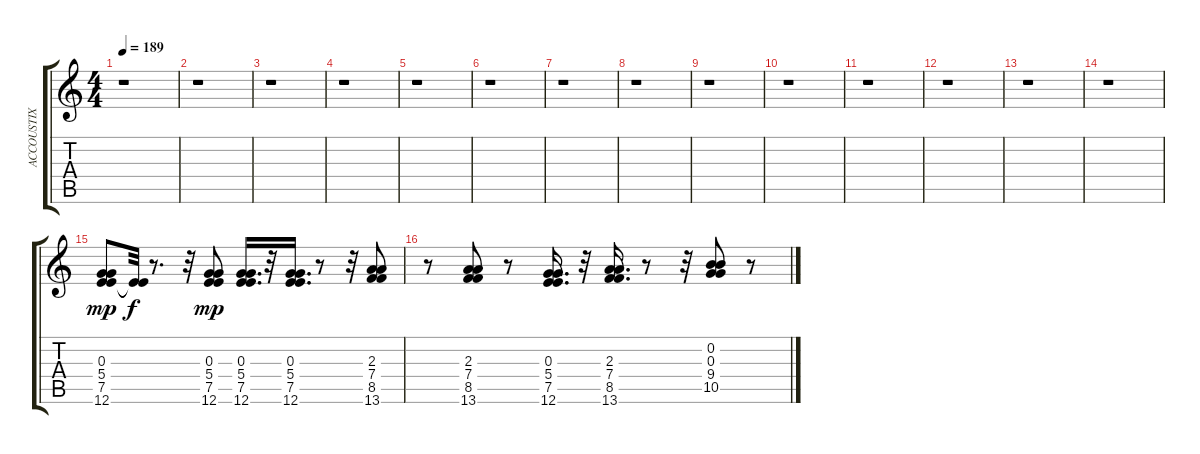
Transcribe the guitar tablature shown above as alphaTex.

\track ("ACCOUSTIX" "ACCOUSTIX") {instrument acousticguitarsteel}
\staff {score tabs}
\tuning (E4 B3 G3 D3 A2 E2) {hide}
\ts (4 4)
\tempo 189
\clef g2
\ks c
r.1{dy mp} |
r.1 |
r.1 |
r.1 |
r.1 |
r.1 |
r.1 |
r.1 |
r.1 |
r.1 |
r.1 |
r.1 |
r.1 |
r.1 |
(0.3 5.4 7.5 12.6).8{volume 14 balance 0} (7.5{t} 12.6{t}).32{dy f} r.8{d} r.32 (0.3 5.4 7.5 12.6).8{dy mp} (0.3 5.4 7.5 12.6).16{d} r.32 (0.3 5.4 7.5 12.6).16{d} r.8 r.32 (2.3 7.4 8.5 13.6).8 |
r.8 (2.3 7.4 8.5 13.6).8 r.8 (0.3 5.4 7.5 12.6).16{d} r.32 (2.3 7.4 8.5 13.6).16{d} r.8 r.32 (0.2 0.3 9.4 10.5).8 r.8
